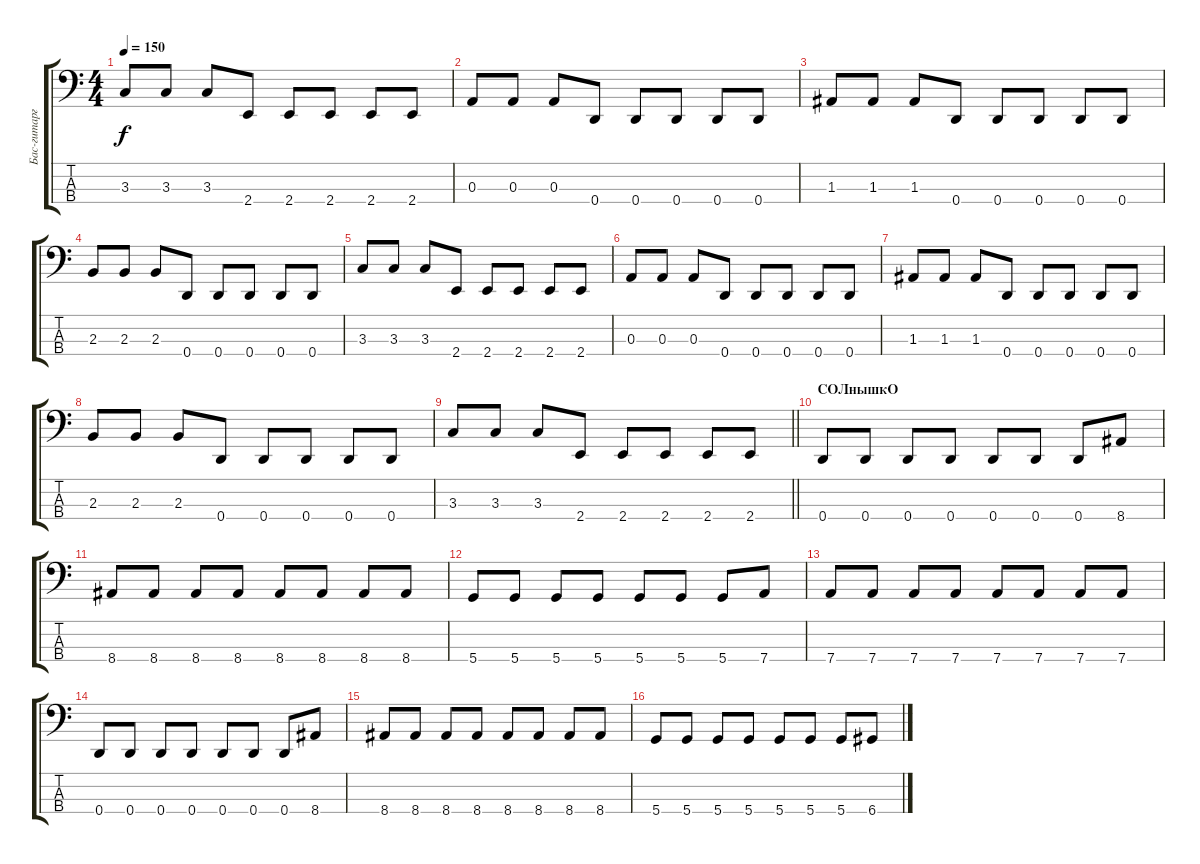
\track ("Бас-гитарга" "Бас-гитарг") {instrument electricbasspick}
\staff {score tabs}
\tuning (G2 D2 A1 D1) {hide}
\ts (4 4)
\tempo 150
\clef f4
\ks c
3.3.8{dy f} 3.3.8 3.3.8 2.4.8 2.4.8 2.4.8 2.4.8 2.4.8 |
0.3.8 0.3.8 0.3.8 0.4.8 0.4.8 0.4.8 0.4.8 0.4.8 |
1.3.8 1.3.8 1.3.8 0.4.8 0.4.8 0.4.8 0.4.8 0.4.8 |
2.3.8 2.3.8 2.3.8 0.4.8 0.4.8 0.4.8 0.4.8 0.4.8 |
3.3.8 3.3.8 3.3.8 2.4.8 2.4.8 2.4.8 2.4.8 2.4.8 |
0.3.8 0.3.8 0.3.8 0.4.8 0.4.8 0.4.8 0.4.8 0.4.8 |
1.3.8 1.3.8 1.3.8 0.4.8 0.4.8 0.4.8 0.4.8 0.4.8 |
2.3.8 2.3.8 2.3.8 0.4.8 0.4.8 0.4.8 0.4.8 0.4.8 |
\barLineRight lightlight
3.3.8 3.3.8 3.3.8 2.4.8 2.4.8 2.4.8 2.4.8 2.4.8 |
\section ("" "СОЛнышкО")
0.4.8 0.4.8 0.4.8 0.4.8 0.4.8 0.4.8 0.4.8 8.4.8 |
8.4.8 8.4.8 8.4.8 8.4.8 8.4.8 8.4.8 8.4.8 8.4.8 |
5.4.8 5.4.8 5.4.8 5.4.8 5.4.8 5.4.8 5.4.8 7.4.8 |
7.4.8 7.4.8 7.4.8 7.4.8 7.4.8 7.4.8 7.4.8 7.4.8 |
0.4.8 0.4.8 0.4.8 0.4.8 0.4.8 0.4.8 0.4.8 8.4.8 |
8.4.8 8.4.8 8.4.8 8.4.8 8.4.8 8.4.8 8.4.8 8.4.8 |
5.4.8 5.4.8 5.4.8 5.4.8 5.4.8 5.4.8 5.4.8 6.4.8
